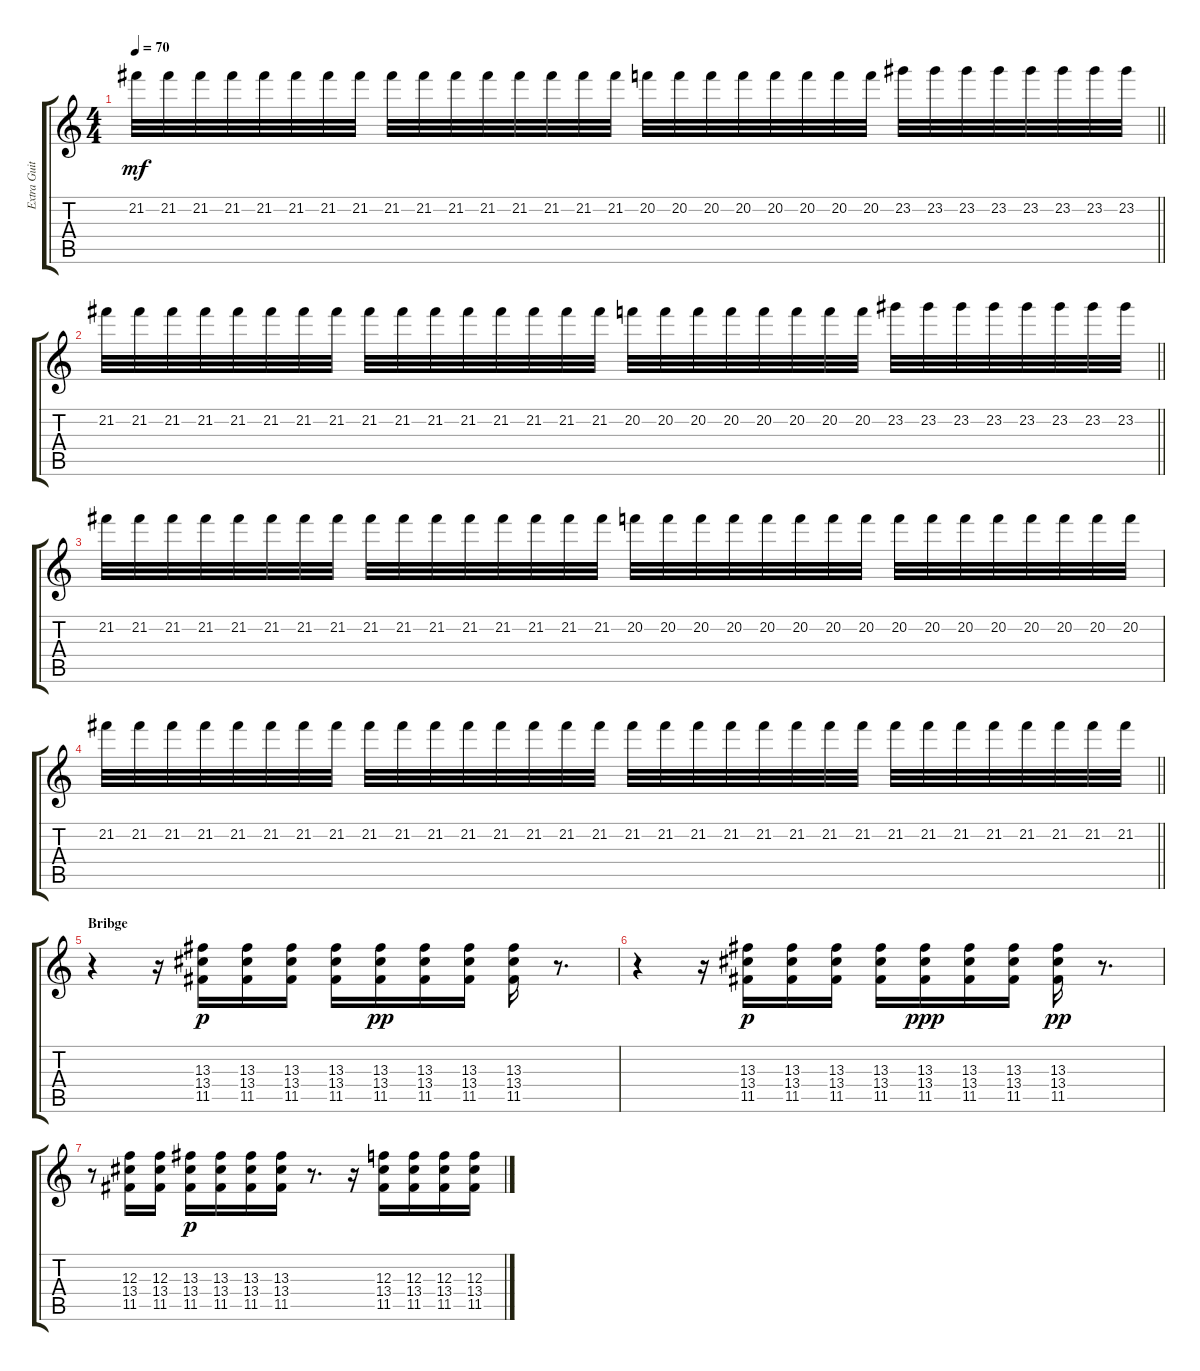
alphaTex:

\track ("Extra Guitar" "Extra Guit") {instrument overdrivenguitar}
\staff {score tabs}
\tuning (D4 A3 F3 C3 G2 C2) {hide}
\ts (4 4)
\tempo 70
\clef g2
\barLineRight lightlight
\ks c
21.2.32{dy mf} 21.2.32 21.2.32 21.2.32 21.2.32 21.2.32 21.2.32 21.2.32 21.2.32 21.2.32 21.2.32 21.2.32 21.2.32 21.2.32 21.2.32 21.2.32 20.2.32 20.2.32 20.2.32 20.2.32 20.2.32 20.2.32 20.2.32 20.2.32 23.2.32 23.2.32 23.2.32 23.2.32 23.2.32 23.2.32 23.2.32 23.2.32 |
\barLineRight lightlight
21.2.32 21.2.32 21.2.32 21.2.32 21.2.32 21.2.32 21.2.32 21.2.32 21.2.32 21.2.32 21.2.32 21.2.32 21.2.32 21.2.32 21.2.32 21.2.32 20.2.32 20.2.32 20.2.32 20.2.32 20.2.32 20.2.32 20.2.32 20.2.32 23.2.32 23.2.32 23.2.32 23.2.32 23.2.32 23.2.32 23.2.32 23.2.32 |
21.2.32 21.2.32 21.2.32 21.2.32 21.2.32 21.2.32 21.2.32 21.2.32 21.2.32 21.2.32 21.2.32 21.2.32 21.2.32 21.2.32 21.2.32 21.2.32 20.2.32 20.2.32 20.2.32 20.2.32 20.2.32 20.2.32 20.2.32 20.2.32 20.2.32 20.2.32 20.2.32 20.2.32 20.2.32 20.2.32 20.2.32 20.2.32 |
\barLineRight lightlight
21.2.32 21.2.32 21.2.32 21.2.32 21.2.32 21.2.32 21.2.32 21.2.32 21.2.32 21.2.32 21.2.32 21.2.32 21.2.32 21.2.32 21.2.32 21.2.32 21.2.32 21.2.32 21.2.32 21.2.32 21.2.32 21.2.32 21.2.32 21.2.32 21.2.32 21.2.32 21.2.32 21.2.32 21.2.32 21.2.32 21.2.32 21.2.32 |
\section ("" "Bribge")
r.4{volume 14 instrument overdrivenguitar} r.16 (13.3 13.4 11.5).16{dy p} (13.3 13.4 11.5).16 (13.3 13.4 11.5).16 (13.3 13.4 11.5).16 (13.3 13.4 11.5).16{dy pp} (13.3 13.4 11.5).16 (13.3 13.4 11.5).16 (13.3 13.4 11.5).16 r.8{d} |
r.4 r.16 (13.3 13.4 11.5).16{dy p} (13.3 13.4 11.5).16 (13.3 13.4 11.5).16 (13.3 13.4 11.5).16 (13.3 13.4 11.5).16{dy ppp} (13.3 13.4 11.5).16 (13.3 13.4 11.5).16 (13.3 13.4 11.5).16{dy pp} r.8{d} |
r.8 (12.3 13.4 11.5).16 (12.3 13.4 11.5).16 (13.3 13.4 11.5).16{dy p} (13.3 13.4 11.5).16 (13.3 13.4 11.5).16 (13.3 13.4 11.5).16 r.8{d} r.16 (12.3 13.4 11.5).16 (12.3 13.4 11.5).16 (12.3 13.4 11.5).16 (12.3 13.4 11.5).16
